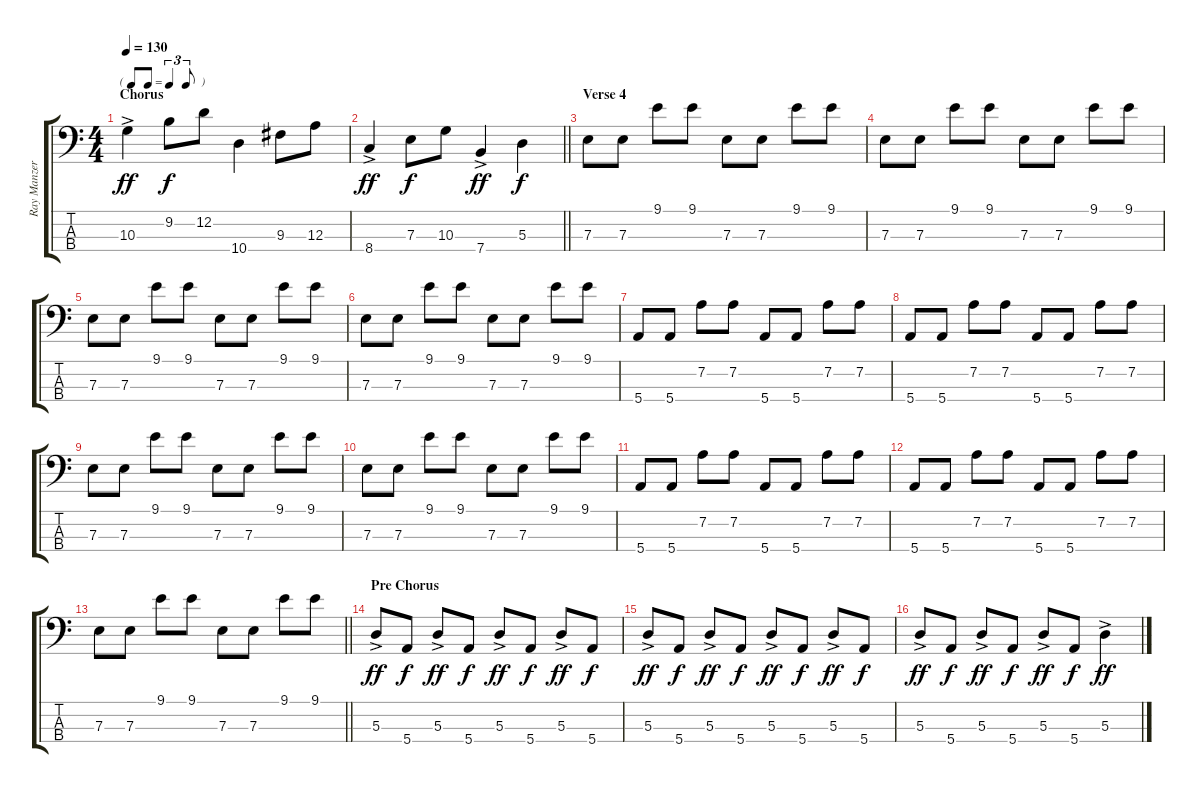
\track ("Ray Manzerek" "Ray Manzer") {instrument electricbassfinger}
\staff {score tabs}
\tuning (G2 D2 A1 E1) {hide}
\ts (4 4)
\tf triplet8th
\section ("" "Chorus")
\tempo 130
\clef f4
\ks c
10.3{ac}.4{dy ff} 9.2.8{dy f} 12.2.8 10.4.4 9.3.8 12.3.8 |
\barLineRight lightlight
8.4{ac}.4{dy ff} 7.3.8{dy f} 10.3.8 7.4{ac}.4{dy ff} 5.3.4{dy f} |
\section ("" "Verse 4")
7.3.8 7.3.8 9.1.8 9.1.8 7.3.8 7.3.8 9.1.8 9.1.8 |
7.3.8 7.3.8 9.1.8 9.1.8 7.3.8 7.3.8 9.1.8 9.1.8 |
7.3.8 7.3.8 9.1.8 9.1.8 7.3.8 7.3.8 9.1.8 9.1.8 |
7.3.8 7.3.8 9.1.8 9.1.8 7.3.8 7.3.8 9.1.8 9.1.8 |
5.4.8 5.4.8 7.2.8 7.2.8 5.4.8 5.4.8 7.2.8 7.2.8 |
5.4.8 5.4.8 7.2.8 7.2.8 5.4.8 5.4.8 7.2.8 7.2.8 |
7.3.8 7.3.8 9.1.8 9.1.8 7.3.8 7.3.8 9.1.8 9.1.8 |
7.3.8 7.3.8 9.1.8 9.1.8 7.3.8 7.3.8 9.1.8 9.1.8 |
5.4.8 5.4.8 7.2.8 7.2.8 5.4.8 5.4.8 7.2.8 7.2.8 |
5.4.8 5.4.8 7.2.8 7.2.8 5.4.8 5.4.8 7.2.8 7.2.8 |
\barLineRight lightlight
7.3.8 7.3.8 9.1.8 9.1.8 7.3.8 7.3.8 9.1.8 9.1.8 |
\section ("" "Pre Chorus")
5.3{ac}.8{dy ff} 5.4.8{dy f} 5.3{ac}.8{dy ff} 5.4.8{dy f} 5.3{ac}.8{dy ff} 5.4.8{dy f} 5.3{ac}.8{dy ff} 5.4.8{dy f} |
5.3{ac}.8{dy ff} 5.4.8{dy f} 5.3{ac}.8{dy ff} 5.4.8{dy f} 5.3{ac}.8{dy ff} 5.4.8{dy f} 5.3{ac}.8{dy ff} 5.4.8{dy f} |
5.3{ac}.8{dy ff} 5.4.8{dy f} 5.3{ac}.8{dy ff} 5.4.8{dy f} 5.3{ac}.8{dy ff} 5.4.8{dy f} 5.3{ac}.4{dy ff}
